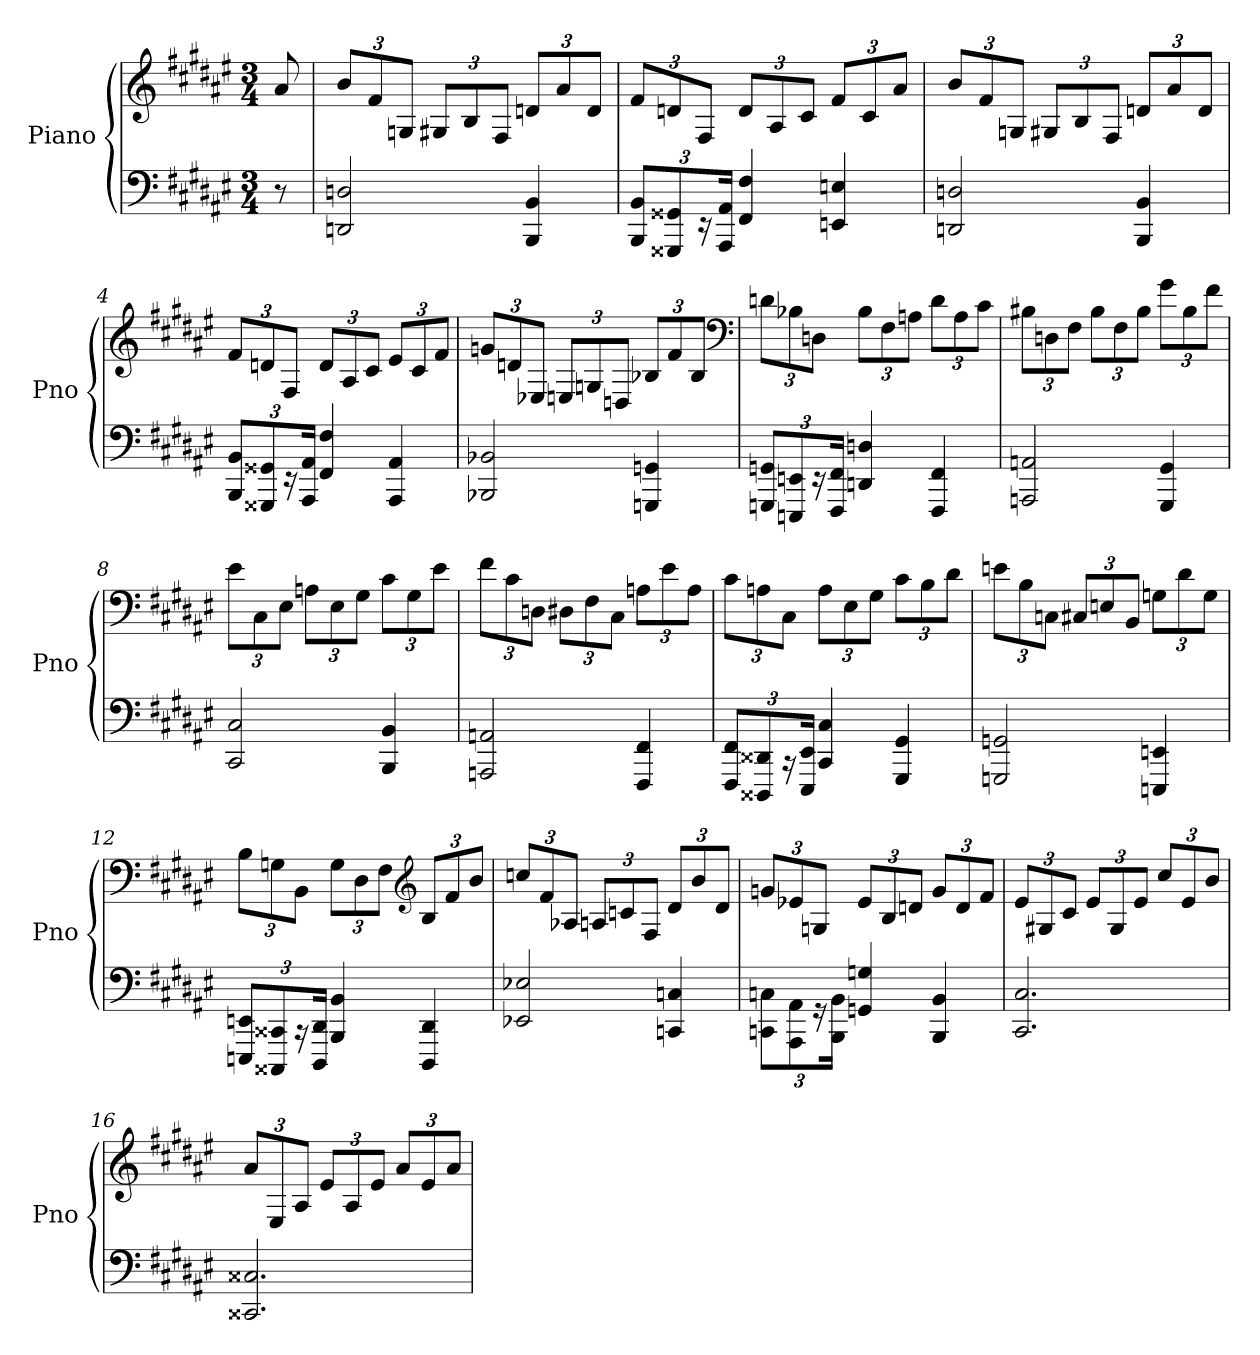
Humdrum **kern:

**kern	**kern
*part1	*part1
*staff2	*staff1
*I"Piano	*
*I'Pno	*
*clefF4	*clefG2
*k[f#c#g#d#a#e#]	*k[f#c#g#d#a#e#]
*F#:	*F#:
*M3/4	*M3/4
=	=
8r	8a#
=1	=1
2DDn 2Dn	12bL
.	12f#
.	12Gn/J
.	12G#XL
.	12B/
.	12F#/J
4BBB 4BB	12dnL
.	12a#
.	12dJ
=2	=2
12BBB 12BBL	12f#L
12GGG##X 12GG##X	12dn
24r	12F#J
24AAA# 24AA#Jk	.
4FF# 4F#	12dL
.	12A#
.	12c#J
4EEn 4En	12f#L
.	12c#
.	12a#J
=3	=3
2DDn 2Dn	12bL
.	12f#
.	12Gn/J
.	12G#XL
.	12B/
.	12F#/J
4BBB 4BB	12dnL
.	12a#
.	12dJ
=4	=4
12BBB 12BBL	12f#L
12GGG##X 12GG##X	12dn
24r	12F#J
24AAA# 24AA#Jk	.
4FF# 4F#	12dL
.	12A#
.	12c#J
4AAA# 4AA#	12e#L
.	12c#
.	12f#J
=5	=5
2BBB-X 2BB-X	12gn/L
.	12dn
.	12E-XJ
.	12En/L
.	12Gn/
.	12Dn/J
4GGGn 4GGn	12B-XL
.	12f#
.	12B-/J
*	*clefF4
=6	=6
12GGGn 12GGnL	12dnL
12EEEn 12EEn	12B-X
24r	12DnJ
24FFF# 24FF#Jk	.
4DDn 4Dn	12B-L
.	12F#
.	12AnJ
4FFF# 4FF#	12dL
.	12A
.	12c#J
=7	=7
2AAAn 2AAn	12B#XL
.	12Dn
.	12F#J
.	12B#L
.	12F#
.	12B#J
4GGG# 4GG#	12g#L
.	12B#
.	12f#J
=8	=8
2CC# 2C#	12e#L
.	12C#
.	12E#J
.	12AnL
.	12E#
.	12G#J
4BBB 4BB	12c#L
.	12G#
.	12e#J
=9	=9
2AAAn 2AAn	12f#L
.	12c#
.	12DnJ
.	12D#XL
.	12F#
.	12C#J
4FFF# 4FF#	12AnL
.	12e#
.	12AJ
=10	=10
12FFF# 12FF#L	12c#L
12DDD##X 12DD##X	12An
24r	12C#J
24EEE# 24EE#Jk	.
4CC# 4C#	12AL
.	12E#
.	12G#J
4GGG# 4GG#	12c#L
.	12B
.	12d#J
=11	=11
2GGGn 2GGn	12enL
.	12B
.	12CnJ
.	12C#XL
.	12En
.	12BBJ
4EEEn 4EEn	12GnL
.	12d#
.	12GJ
=12	=12
12EEEn 12EEnL	12BL
12CCC##X 12CC##X	12Gn
24r	12BBJ
24DDD# 24DD#Jk	.
4BBB 4BB	12GL
.	12D#
.	12F#J
*	*clefG2
4DDD# 4DD#	12BL
.	12f#
.	12bJ
=13	=13
2EE-X 2E-X	12ccn/L
.	12f#
.	12A-XJ
.	12An/L
.	12cn/
.	12F#/J
4CCn 4Cn	12d#L
.	12b
.	12d#J
=14	=14
12CCn 12CnL	12gnL
12AAA# 12AA#	12e-X
24r	12Gn/J
24BBB\ 24BB\Jk	.
4GGn 4Gn	12e-L
.	12B
.	12dnJ
4BBB 4BB	12gL
.	12d
.	12f#J
=15	=15
2.CC# 2.C#	12e#/L
.	12G#X
.	12c#J
.	12e#L
.	12G#/
.	12e#J
.	12cc#L
.	12e#
.	12bJ
=16	=16
2.CC##X 2.C##X	12a#L
.	12E#/
.	12A#/J
.	12e#L
.	12A#/
.	12e#J
.	12a#L
.	12e#
.	12a#J
=	=
*-	*-
